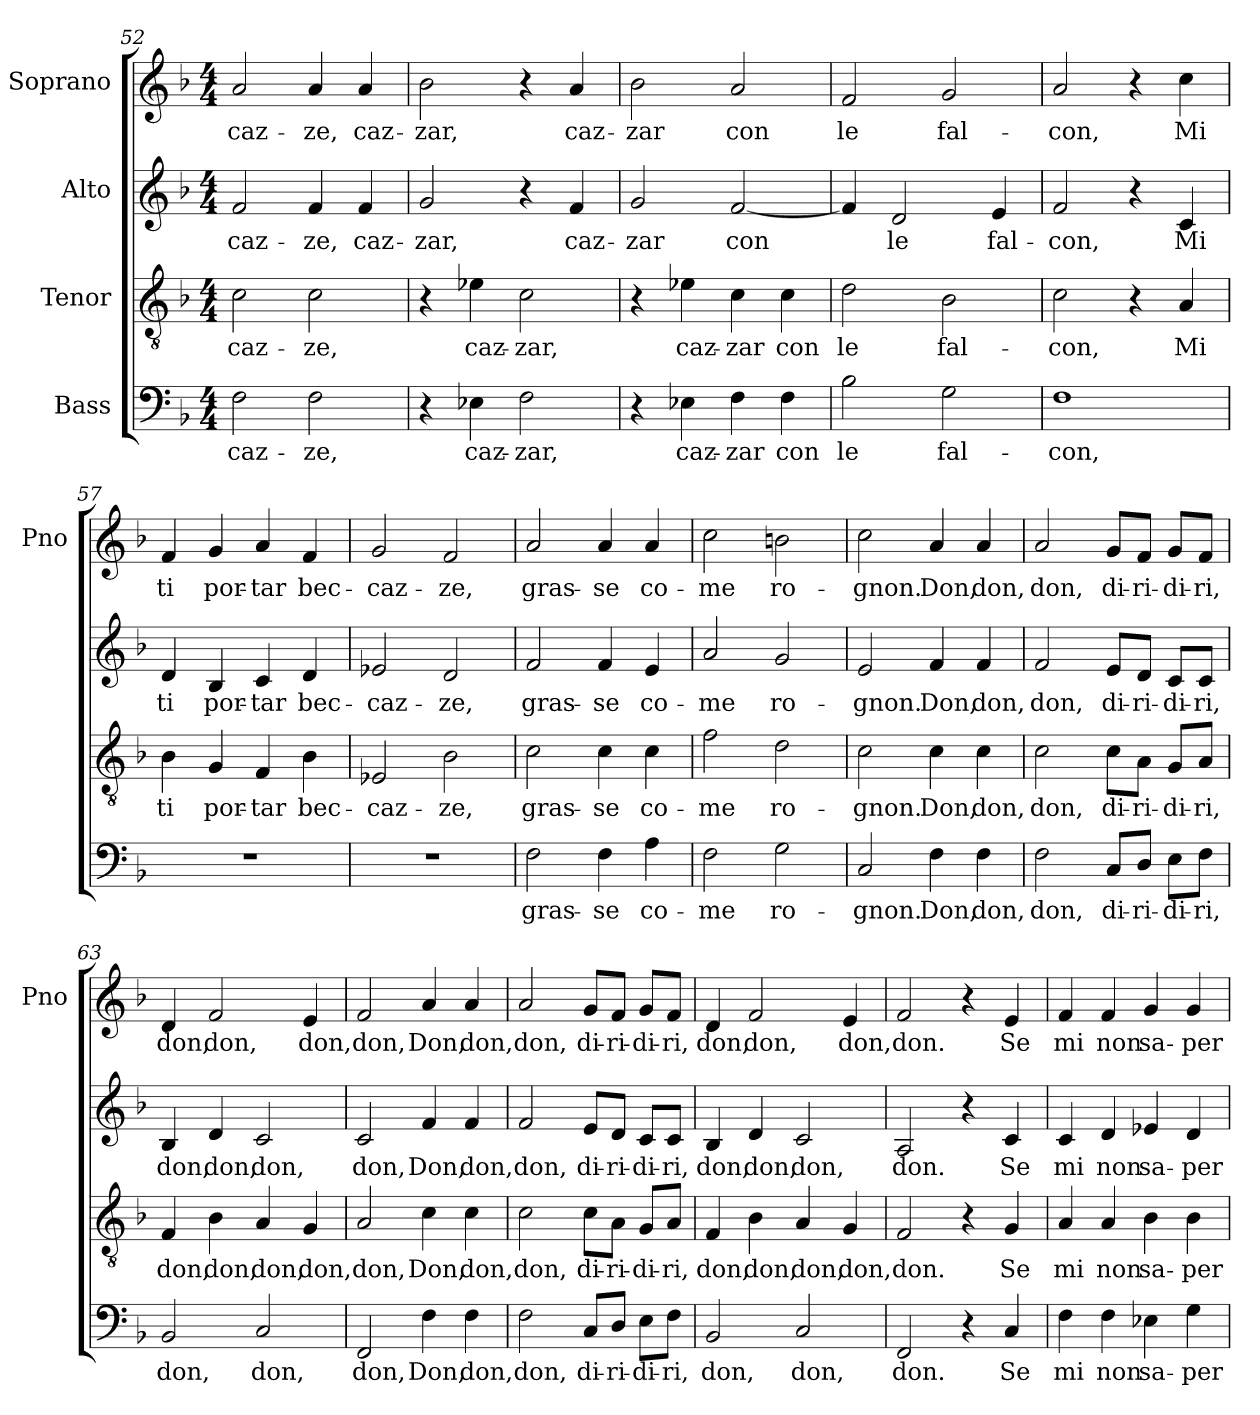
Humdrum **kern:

**kern	**text	**kern	**text	**kern	**text	**kern	**text
*part4	*part4	*part3	*part3	*part2	*part2	*part1	*part1
*staff4	*staff4	*staff3	*staff3	*staff2	*staff2	*staff1	*staff1
*I"Bass	*	*I"Tenor	*	*I"Alto	*	*I"Soprano	*
*	*	*	*	*	*	*I'Pno	*
*clefF4	*	*clefGv2	*	*clefG2	*	*clefG2	*
*k[b-]	*	*k[b-]	*	*k[b-]	*	*k[b-]	*
*F:	*	*F:	*	*F:	*	*F:	*
*M4/4	*	*M4/4	*	*M4/4	*	*M4/4	*
=52	=52	=52	=52	=52	=52	=52	=52
2F\	caz-	2c\	caz-	2f/	caz-	2a/	caz-
2F\	-ze,	2c\	-ze,	4f/	-ze,	4a/	-ze,
.	.	.	.	4f/	caz-	4a/	caz-
=53	=53	=53	=53	=53	=53	=53	=53
4r	.	4r	.	2g/	-zar,	2b-\	-zar,
4E-X\	caz-	4e-X\	caz-	.	.	.	.
2F\	-zar,	2c\	-zar,	4r	.	4r	.
.	.	.	.	4f/	caz-	4a/	caz-
=54	=54	=54	=54	=54	=54	=54	=54
4r	.	4r	.	2g/	-zar	2b-\	-zar
4E-X\	caz-	4e-X\	caz-	.	.	.	.
4F\	-zar	4c\	-zar	[2f/	con	2a/	con
4F\	con	4c\	con	.	.	.	.
=55	=55	=55	=55	=55	=55	=55	=55
2B-\	le	2d\	le	4f/]	.	2f/	le
.	.	.	.	2d/	le	.	.
2G\	fal-	2B-\	fal-	.	.	2g/	fal-
.	.	.	.	4e/	fal-	.	.
=56	=56	=56	=56	=56	=56	=56	=56
1F	-con,	2c\	-con,	2f/	-con,	2a/	-con,
.	.	4r	.	4r	.	4r	.
.	.	4A/	Mi	4c/	Mi	4cc\	Mi
=57	=57	=57	=57	=57	=57	=57	=57
1r	.	4B-\	ti	4d/	ti	4f/	ti
.	.	4G/	por-	4B-/	por-	4g/	por-
.	.	4F/	-tar	4c/	-tar	4a/	-tar
.	.	4B-\	bec-	4d/	bec-	4f/	bec-
!!LO:PB:g=z
=58	=58	=58	=58	=58	=58	=58	=58
1r	.	2E-X/	-caz-	2e-X/	-caz-	2g/	-caz-
.	.	2B-\	-ze,	2d/	-ze,	2f/	-ze,
=59	=59	=59	=59	=59	=59	=59	=59
2F\	gras-	2c\	gras-	2f/	gras-	2a/	gras-
4F\	-se	4c\	-se	4f/	-se	4a/	-se
4A\	co-	4c\	co-	4e/	co-	4a/	co-
=60	=60	=60	=60	=60	=60	=60	=60
2F\	-me	2f\	-me	2a/	-me	2cc\	-me
2G\	ro-	2d\	ro-	2g/	ro-	2bn\	ro-
=61	=61	=61	=61	=61	=61	=61	=61
2C/	-gnon.	2c\	-gnon.	2e/	-gnon.	2cc\	-gnon.
4F\	Don,	4c\	Don,	4f/	Don,	4a/	Don,
4F\	don,	4c\	don,	4f/	don,	4a/	don,
=62	=62	=62	=62	=62	=62	=62	=62
2F\	don,	2c\	don,	2f/	don,	2a/	don,
8C/L	di-	8c\L	di-	8e/L	di-	8g/L	di-
8D/J	-ri-	8A\J	-ri-	8d/J	-ri-	8f/J	-ri-
8E\L	-di-	8G/L	-di-	8c/L	-di-	8g/L	-di-
8F\J	-ri,	8A/J	-ri,	8c/J	-ri,	8f/J	-ri,
=63	=63	=63	=63	=63	=63	=63	=63
2BB-/	don,	4F/	don,	4B-/	don,	4d/	don,
.	.	4B-\	don,	4d/	don,	2f/	don,
2C/	don,	4A/	don,	2c/	don,	.	.
.	.	4G/	don,	.	.	4e/	don,
!!LO:LB:g=z
=64	=64	=64	=64	=64	=64	=64	=64
2FF/	don,	2A/	don,	2c/	don,	2f/	don,
4F\	Don,	4c\	Don,	4f/	Don,	4a/	Don,
4F\	don,	4c\	don,	4f/	don,	4a/	don,
=65	=65	=65	=65	=65	=65	=65	=65
2F\	don,	2c\	don,	2f/	don,	2a/	don,
8C/L	di-	8c\L	di-	8e/L	di-	8g/L	di-
8D/J	-ri-	8A\J	-ri-	8d/J	-ri-	8f/J	-ri-
8E\L	-di-	8G/L	-di-	8c/L	-di-	8g/L	-di-
8F\J	-ri,	8A/J	-ri,	8c/J	-ri,	8f/J	-ri,
=66	=66	=66	=66	=66	=66	=66	=66
2BB-/	don,	4F/	don,	4B-/	don,	4d/	don,
.	.	4B-\	don,	4d/	don,	2f/	don,
2C/	don,	4A/	don,	2c/	don,	.	.
.	.	4G/	don,	.	.	4e/	don,
=67	=67	=67	=67	=67	=67	=67	=67
2FF/	don.	2F/	don.	2A/	don.	2f/	don.
4r	.	4r	.	4r	.	4r	.
4C/	Se	4G/	Se	4c/	Se	4e/	Se
=68	=68	=68	=68	=68	=68	=68	=68
4F\	mi	4A/	mi	4c/	mi	4f/	mi
4F\	non	4A/	non	4d/	non	4f/	non
4E-X\	sa-	4B-\	sa-	4e-X/	sa-	4g/	sa-
4G\	-per	4B-\	-per	4d/	-per	4g/	-per
=	=	=	=	=	=	=	=
*-	*-	*-	*-	*-	*-	*-	*-
